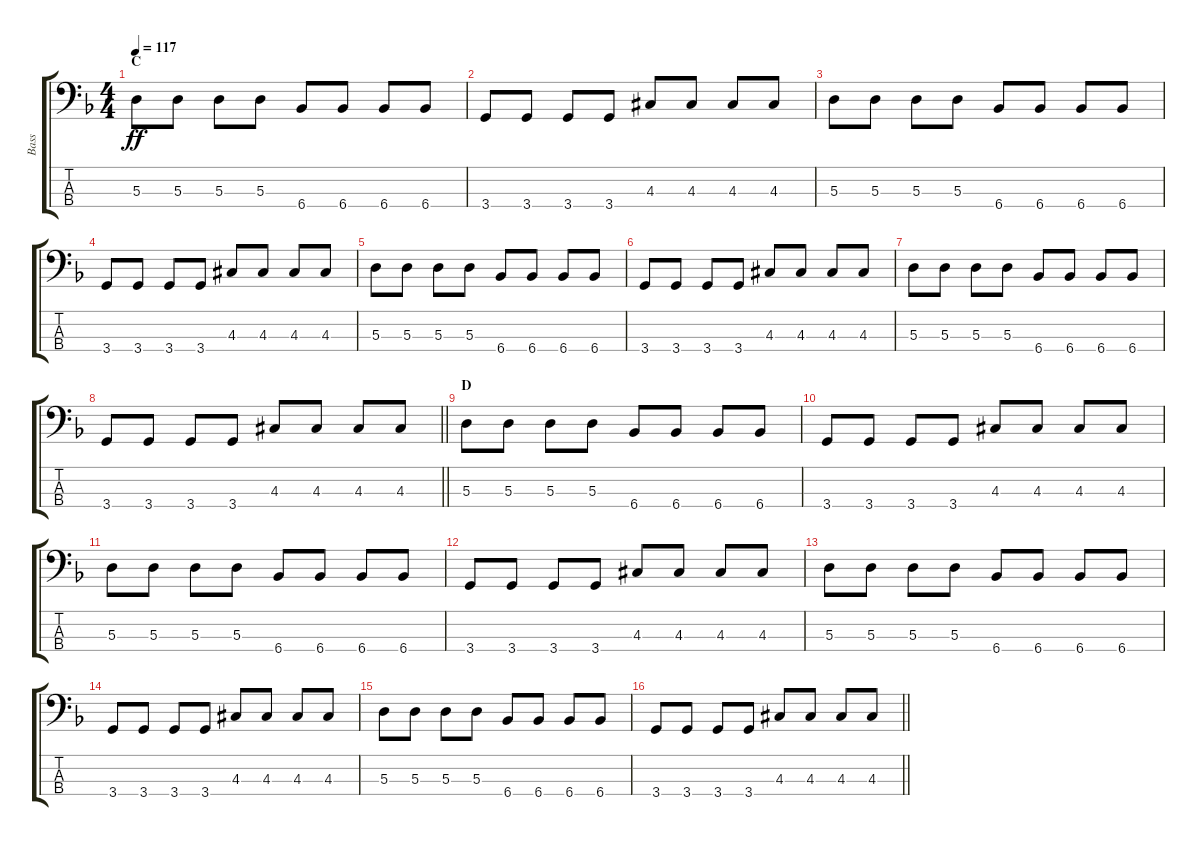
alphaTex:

\track ("Bass" "Bass") {instrument electricbasspick}
\staff {score tabs}
\tuning (G2 D2 A1 E1) {hide}
\ts (4 4)
\section ("" "C")
\tempo 117
\clef f4
\ks f
5.3.8{dy ff} 5.3.8 5.3.8 5.3.8 6.4.8 6.4.8 6.4.8 6.4.8 |
3.4.8 3.4.8 3.4.8 3.4.8 4.3{acc #}.8 4.3{acc #}.8 4.3{acc #}.8 4.3{acc #}.8 |
5.3.8 5.3.8 5.3.8 5.3.8 6.4.8 6.4.8 6.4.8 6.4.8 |
3.4.8 3.4.8 3.4.8 3.4.8 4.3{acc #}.8 4.3{acc #}.8 4.3{acc #}.8 4.3{acc #}.8 |
5.3.8 5.3.8 5.3.8 5.3.8 6.4.8 6.4.8 6.4.8 6.4.8 |
3.4.8 3.4.8 3.4.8 3.4.8 4.3{acc #}.8 4.3{acc #}.8 4.3{acc #}.8 4.3{acc #}.8 |
5.3.8 5.3.8 5.3.8 5.3.8 6.4.8 6.4.8 6.4.8 6.4.8 |
\barLineRight lightlight
3.4.8 3.4.8 3.4.8 3.4.8 4.3{acc #}.8 4.3{acc #}.8 4.3{acc #}.8 4.3{acc #}.8 |
\section ("" "D")
5.3.8 5.3.8 5.3.8 5.3.8 6.4.8 6.4.8 6.4.8 6.4.8 |
3.4.8 3.4.8 3.4.8 3.4.8 4.3{acc #}.8 4.3{acc #}.8 4.3{acc #}.8 4.3{acc #}.8 |
5.3.8 5.3.8 5.3.8 5.3.8 6.4.8 6.4.8 6.4.8 6.4.8 |
3.4.8 3.4.8 3.4.8 3.4.8 4.3{acc #}.8 4.3{acc #}.8 4.3{acc #}.8 4.3{acc #}.8 |
5.3.8 5.3.8 5.3.8 5.3.8 6.4.8 6.4.8 6.4.8 6.4.8 |
3.4.8 3.4.8 3.4.8 3.4.8 4.3{acc #}.8 4.3{acc #}.8 4.3{acc #}.8 4.3{acc #}.8 |
5.3.8 5.3.8 5.3.8 5.3.8 6.4.8 6.4.8 6.4.8 6.4.8 |
\barLineRight lightlight
3.4.8 3.4.8 3.4.8 3.4.8 4.3{acc #}.8 4.3{acc #}.8 4.3{acc #}.8 4.3{acc #}.8
